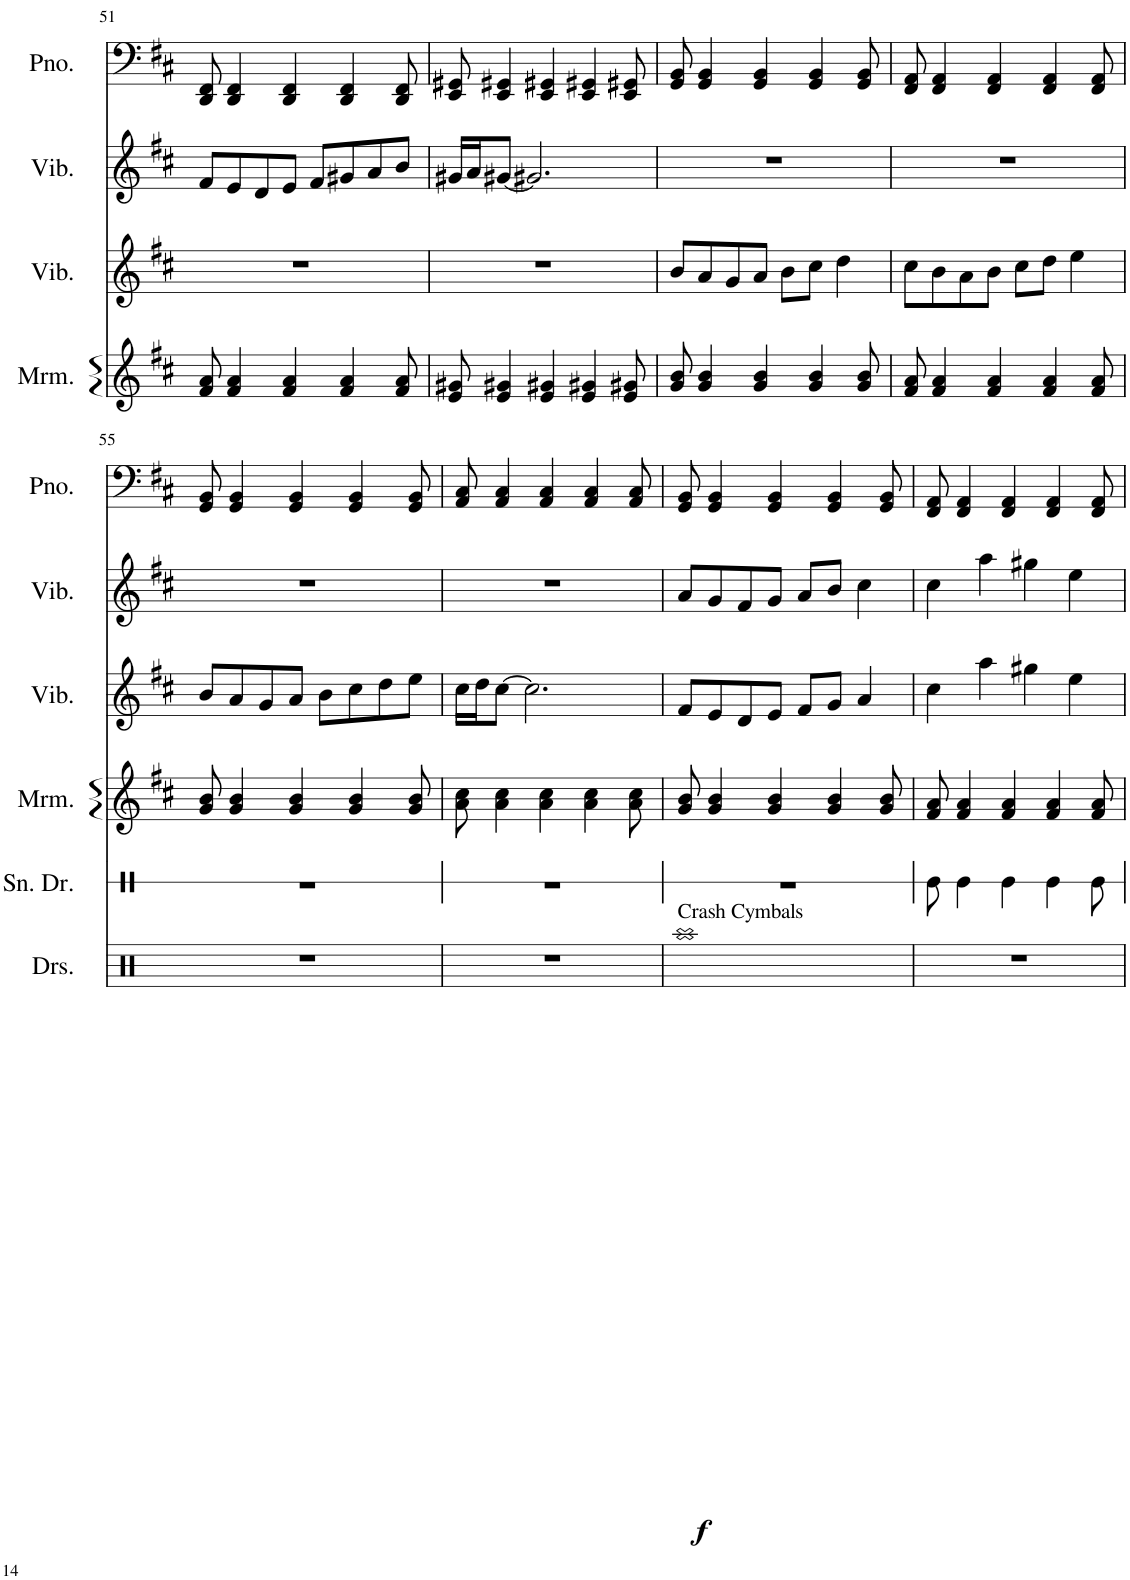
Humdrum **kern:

**kern	**kern	**kern	**kern
*part4	*part3	*part2	*part1
*staff4	*staff3	*staff2	*staff1
*I"Marimba	*I"Vibraphone	*I"Vibraphone	*I"Piano
*I'Mrm.	*I'Vib.	*I'Vib.	*I'Pno.
!!LO:PB:g=z
*clefG2	*clefG2	*clefG2	*clefF4
*k[f#c#]	*k[f#c#]	*k[f#c#]	*k[f#c#]
*M4/4	*M4/4	*M4/4	*M4/4
=51	=51	=51	=51
8f#/ 8a/	1r	8f#/L	8DD/ 8FF#/
4f#/ 4a/	.	8e/	4DD/ 4FF#/
.	.	8d/	.
4f#/ 4a/	.	8e/J	4DD/ 4FF#/
.	.	8f#/L	.
4f#/ 4a/	.	8g#X/	4DD/ 4FF#/
.	.	8a/	.
8f#/ 8a/	.	8b/J	8DD/ 8FF#/
=52	=52	=52	=52
8e/ 8g#X/	1r	16g#X/LL	8EE/ 8GG#X/
.	.	16a/J	.
4e/ 4g#X/	.	[8g#X/J	4EE/ 4GG#X/
.	.	2.g#X/]	.
4e/ 4g#X/	.	.	4EE/ 4GG#X/
4e/ 4g#X/	.	.	4EE/ 4GG#X/
8e/ 8g#X/	.	.	8EE/ 8GG#X/
=53	=53	=53	=53
8g/ 8b/	8b/L	1r	8GG/ 8BB/
4g/ 4b/	8a/	.	4GG/ 4BB/
.	8g/	.	.
4g/ 4b/	8a/J	.	4GG/ 4BB/
.	8b\L	.	.
4g/ 4b/	8cc#\J	.	4GG/ 4BB/
.	4dd\	.	.
8g/ 8b/	.	.	8GG/ 8BB/
=54	=54	=54	=54
8f#/ 8a/	8cc#\L	1r	8FF#/ 8AA/
4f#/ 4a/	8b\	.	4FF#/ 4AA/
.	8a\	.	.
4f#/ 4a/	8b\J	.	4FF#/ 4AA/
.	8cc#\L	.	.
4f#/ 4a/	8dd\J	.	4FF#/ 4AA/
.	4ee\	.	.
8f#/ 8a/	.	.	8FF#/ 8AA/
!!LO:LB:g=z
=55	=55	=55	=55
8g/ 8b/	8b/L	1r	8GG/ 8BB/
4g/ 4b/	8a/	.	4GG/ 4BB/
.	8g/	.	.
4g/ 4b/	8a/J	.	4GG/ 4BB/
.	8b\L	.	.
4g/ 4b/	8cc#\	.	4GG/ 4BB/
.	8dd\	.	.
8g/ 8b/	8ee\J	.	8GG/ 8BB/
=56	=56	=56	=56
8a\ 8cc#\	16cc#\LL	1r	8AA/ 8C#/
.	16dd\J	.	.
4a\ 4cc#\	[8cc#\J	.	4AA/ 4C#/
.	2.cc#\]	.	.
4a\ 4cc#\	.	.	4AA/ 4C#/
4a\ 4cc#\	.	.	4AA/ 4C#/
8a\ 8cc#\	.	.	8AA/ 8C#/
=57	=57	=57	=57
8g/ 8b/	8f#/L	8a/L	8GG/ 8BB/
4g/ 4b/	8e/	8g/	4GG/ 4BB/
.	8d/	8f#/	.
4g/ 4b/	8e/J	8g/J	4GG/ 4BB/
.	8f#/L	8a/L	.
4g/ 4b/	8g/J	8b/J	4GG/ 4BB/
.	4a/	4cc#\	.
8g/ 8b/	.	.	8GG/ 8BB/
=58	=58	=58	=58
8f#/ 8a/	4cc#\	4cc#\	8FF#/ 8AA/
4f#/ 4a/	.	.	4FF#/ 4AA/
.	4aa\	4aa\	.
4f#/ 4a/	.	.	4FF#/ 4AA/
.	4gg#X\	4gg#X\	.
4f#/ 4a/	.	.	4FF#/ 4AA/
.	4ee\	4ee\	.
8f#/ 8a/	.	.	8FF#/ 8AA/
=	=	=	=
*-	*-	*-	*-
